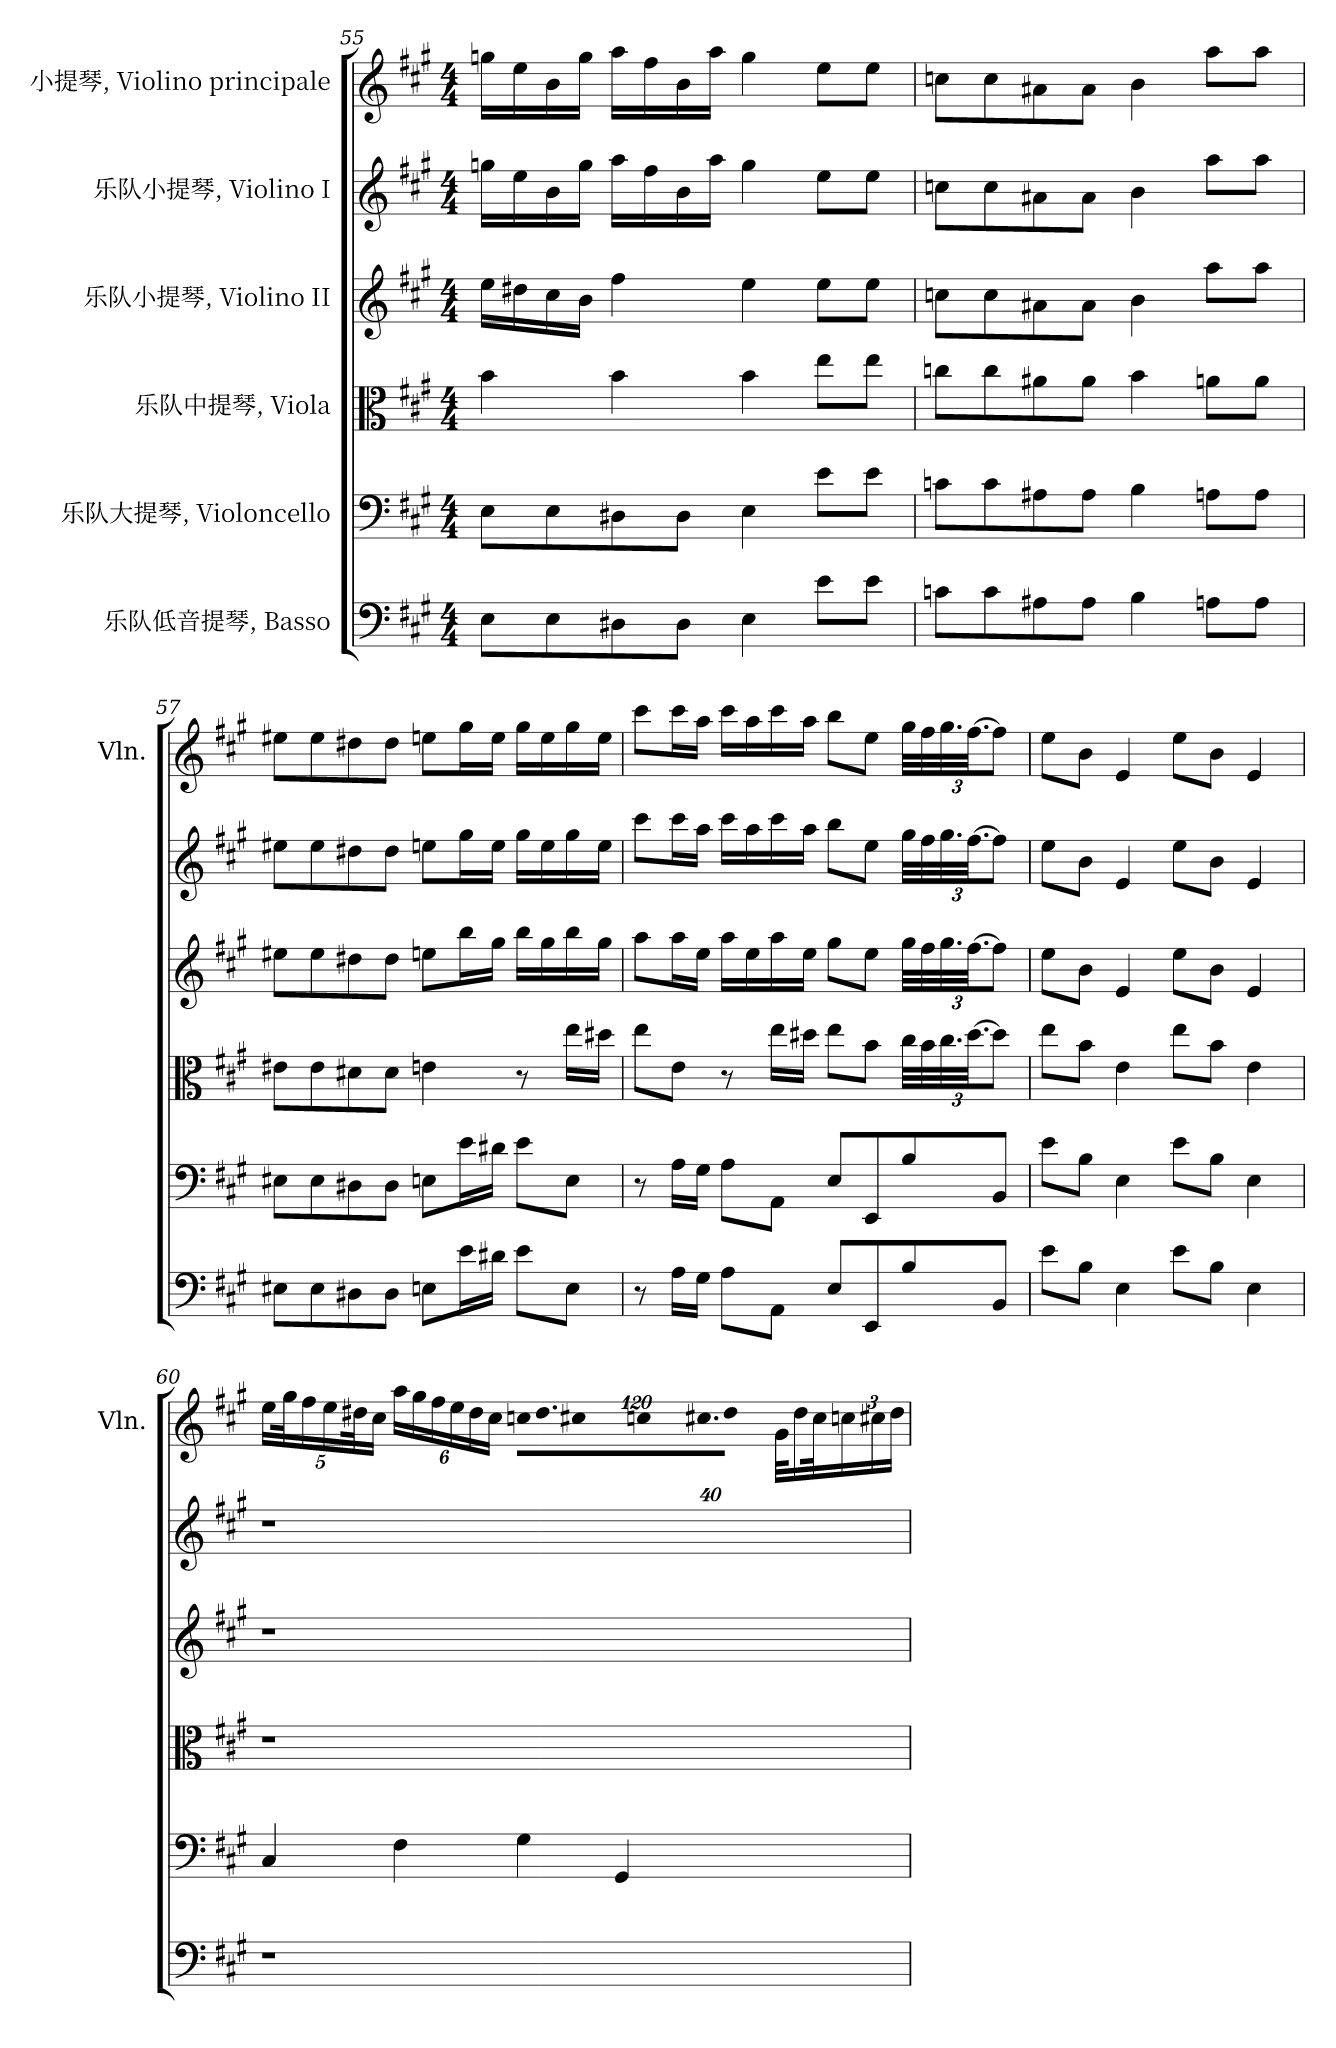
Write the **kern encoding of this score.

**kern	**kern	**kern	**kern	**kern	**kern
*part6	*part5	*part4	*part3	*part2	*part1
*staff6	*staff5	*staff4	*staff3	*staff2	*staff1
*I"乐队低音提琴, Basso	*I"乐队大提琴, Violoncello	*I"乐队中提琴, Viola	*I"乐队小提琴, Violino II	*I"乐队小提琴, Violino I	*I"小提琴, Violino principale
*	*	*	*	*	*I'Vln.
*clefF4	*clefF4	*clefC3	*clefG2	*clefG2	*clefG2
*ITrd7c12	*	*	*	*	*
*k[f#c#g#]	*k[f#c#g#]	*k[f#c#g#]	*k[f#c#g#]	*k[f#c#g#]	*k[f#c#g#]
*M4/4	*M4/4	*M4/4	*M4/4	*M4/4	*M4/4
=55	=55	=55	=55	=55	=55
8EE\L	8E\L	4b\	16ee\LL	16ggn\LL	16ggn\LL
.	.	.	16dd#X\	16ee\	16ee\
8EE\	8E\	.	16cc#\	16b\	16b\
.	.	.	16b\JJ	16gg\JJ	16gg\JJ
8DD#X\	8D#X\	4b\	4ff#\	16aa\LL	16aa\LL
.	.	.	.	16ff#\	16ff#\
8DD#\J	8D#\J	.	.	16b\	16b\
.	.	.	.	16aa\JJ	16aa\JJ
4EE\	4E\	4b\	4ee\	4gg\	4gg\
8E\L	8e\L	8ee\L	8ee\L	8ee\L	8ee\L
8E\J	8e\J	8ee\J	8ee\J	8ee\J	8ee\J
=56	=56	=56	=56	=56	=56
8Cn\L	8cn\L	8ccn\L	8ccn\L	8ccn\L	8ccn\L
8C\	8c\	8cc\	8cc\	8cc\	8cc\
8AA#X\	8A#X\	8a#X\	8a#X\	8a#X\	8a#X\
8AA#\J	8A#\J	8a#\J	8a#\J	8a#\J	8a#\J
4BB\	4B\	4b\	4b\	4b\	4b\
8AAn\L	8An\L	8an\L	8aa\L	8aa\L	8aa\L
8AA\J	8A\J	8a\J	8aa\J	8aa\J	8aa\J
!!LO:LB:g=z
=57	=57	=57	=57	=57	=57
8EE#X\L	8E#X\L	8e#X\L	8ee#X\L	8ee#X\L	8ee#X\L
8EE#\	8E#\	8e#\	8ee#\	8ee#\	8ee#\
8DD#X\	8D#X\	8d#X\	8dd#X\	8dd#X\	8dd#X\
8DD#\J	8D#\J	8d#\J	8dd#\J	8dd#\J	8dd#\J
8EEn\L	8En\L	4en\	8een\L	8een\L	8een\L
16E\L	16e\L	.	16bb\L	16gg#\L	16gg#\L
16D#X\JJ	16d#X\JJ	.	16gg#\JJ	16ee\JJ	16ee\JJ
8E\L	8e\L	8r	16bb\LL	16gg#\LL	16gg#\LL
.	.	.	16gg#\	16ee\	16ee\
8EE\J	8E\J	16ee\LL	16bb\	16gg#\	16gg#\
.	.	16dd#X\JJ	16gg#\JJ	16ee\JJ	16ee\JJ
=58	=58	=58	=58	=58	=58
8r	8r	8ee\L	8aa\L	8ccc#\L	8ccc#\L
16AA\LL	16A\LL	8e\J	16aa\L	16ccc#\L	16ccc#\L
16GG#\JJ	16G#\JJ	.	16ee\JJ	16aa\JJ	16aa\JJ
8AA\L	8A\L	8r	16aa\LL	16ccc#\LL	16ccc#\LL
.	.	.	16ee\	16aa\	16aa\
8AAA\J	8AA\J	16ee\LL	16aa\	16ccc#\	16ccc#\
.	.	16dd#X\JJ	16ee\JJ	16aa\JJ	16aa\JJ
8EE/L	8E/L	8ee\L	8gg#\L	8bb\L	8bb\L
8EEE/	8EE/	8b\J	8ee\J	8ee\J	8ee\J
8BB/	8B/	32cc#\LLL	32gg#\LLL	32gg#\LLL	32gg#\LLL
.	.	32b\	32ff#\	32ff#\	32ff#\
*	*	*Xbrackettup	*Xbrackettup	*Xbrackettup	*Xbrackettup
.	.	48.cc#\	48.gg#\	48.gg#\	48.gg#\
.	.	[48.dd#\JJ	[48.ff#\JJ	[48.ff#\JJ	[48.ff#\JJ
8BBB/J	8BB/J	8dd#\J]	8ff#\J]	8ff#\J]	8ff#\J]
!!LO:PB:g=z
=59	=59	=59	=59	=59	=59
8E\L	8e\L	8ee\L	8ee\L	8ee\L	8ee\L
8BB\J	8B\J	8b\J	8b\J	8b\J	8b\J
4EE\	4E\	4e\	4e/	4e/	4e/
8E\L	8e\L	8ee\L	8ee\L	8ee\L	8ee\L
8BB\J	8B\J	8b\J	8b\J	8b\J	8b\J
4EE\	4E\	4e\	4e/	4e/	4e/
=60	=60	=60	=60	=60	=60
*	*	*	*	*	*MM125
1r	4C#/	1r	1r	1r	20ee\LL
.	.	.	.	.	40gg#\K
.	.	.	.	.	20ff#\
.	.	.	.	.	20ee\
.	.	.	.	.	40dd#X\K
.	.	.	.	.	20cc#\JJ
.	4F#\	.	.	.	24aa\LL
.	.	.	.	.	24gg#\
.	.	.	.	.	24ff#\
.	.	.	.	.	24ee\
.	.	.	.	.	24dd#\
.	.	.	.	.	24cc#\JJ
!	!	!	!	!	!LO:N:vis=32
.	4G#\	.	.	.	640%23ccn\LLL
!	!	!	!	!	!LO:N:vis=32.
.	.	.	.	.	1920%103dd#\
!	!	!	!	!	!LO:N:vis=32
.	.	.	.	.	640%23cc#X\
!	!	!	!	!	!LO:N:vis=32
.	.	.	.	.	640%23ccn\
!	!	!	!	!	!LO:N:vis=32.
.	.	.	.	.	1920%103cc#X\
!	!	!	!	!	!LO:N:vis=32
.	.	.	.	.	640%23dd#\JJJ
.	4GG#/	.	.	.	.
.	.	.	.	.	32g#\KLL
.	.	.	.	.	16dd#\
.	.	.	.	.	32cc#\K
.	.	.	.	.	24ccn\
.	.	.	.	.	24cc#X\
.	.	.	.	.	24dd#\JJ
960ryy	960ryy	960ryy	960ryy	960ryy	.
=	=	=	=	=	=
*-	*-	*-	*-	*-	*-
